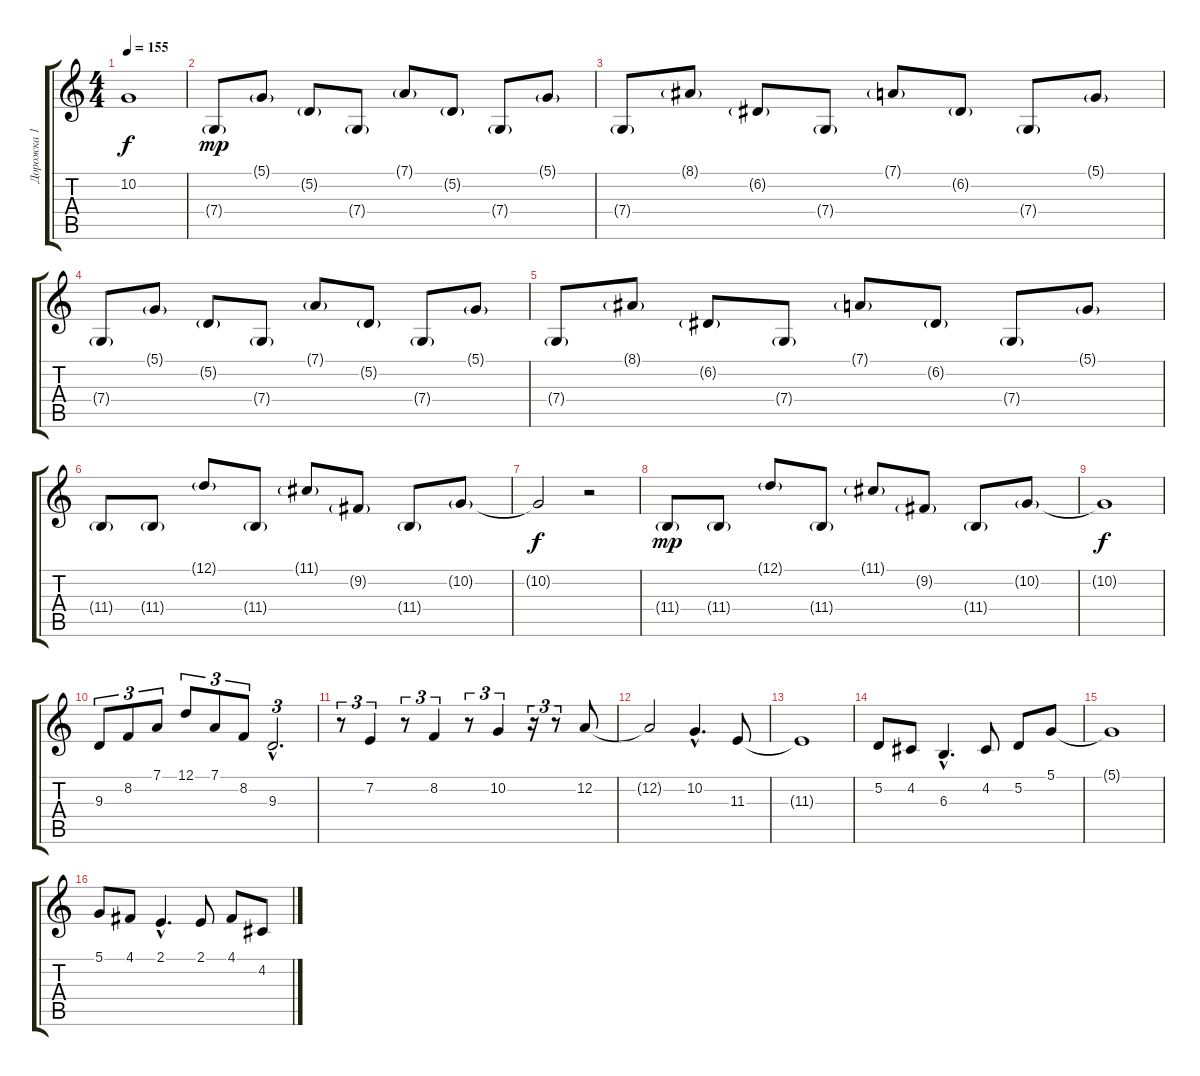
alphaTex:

\track ("Дорожка 1" "Дорожка 1") {instrument stringensemble1}
\staff {score tabs}
\tuning (D4 A3 F3 C3 G2 D2) {hide}
\ts (4 4)
\tempo 155
\clef g2
\ks c
10.2{t}.1{dy f} |
7.4{g}.8{dy mp} 5.1{g}.8 5.2{g}.8 7.4{g}.8 7.1{g}.8 5.2{g}.8 7.4{g}.8 5.1{g}.8 |
7.4{g}.8 8.1{g}.8 6.2{g}.8 7.4{g}.8 7.1{g}.8 6.2{g}.8 7.4{g}.8 5.1{g}.8 |
7.4{g}.8 5.1{g}.8 5.2{g}.8 7.4{g}.8 7.1{g}.8 5.2{g}.8 7.4{g}.8 5.1{g}.8 |
7.4{g}.8 8.1{g}.8 6.2{g}.8 7.4{g}.8 7.1{g}.8 6.2{g}.8 7.4{g}.8 5.1{g}.8 |
11.4{g}.8 11.4{g}.8 12.1{g}.8 11.4{g}.8 11.1{g}.8 9.2{g}.8 11.4{g}.8 10.2{g}.8 |
10.2{t}.2{dy f} r.2 |
11.4{g}.8{dy mp} 11.4{g}.8 12.1{g}.8 11.4{g}.8 11.1{g}.8 9.2{g}.8 11.4{g}.8 10.2{g}.8 |
10.2{t}.1{dy f} |
9.3.8{tu (3 2)} 8.2.8{tu (3 2)} 7.1.8{tu (3 2)} 12.1.8{tu (3 2)} 7.1.8{tu (3 2)} 8.2.8{tu (3 2)} 9.3{hac}.2{d tu (3 2)} |
r.8{tu (3 2)} 7.2.4{tu (3 2)} r.8{tu (3 2)} 8.2.4{tu (3 2)} r.8{tu (3 2)} 10.2.4{tu (3 2)} r.16{tu (3 2)} r.8{tu (3 2)} 12.2.8 |
12.2{t}.2 10.2{hac}.4{d} 11.3.8 |
11.3{t}.1 |
5.2.8 4.2.8 6.3{hac}.4{d} 4.2.8 5.2.8 5.1.8 |
5.1{t}.1 |
5.1.8 4.1.8 2.1{hac}.4{d} 2.1.8 4.1.8 4.2.8
